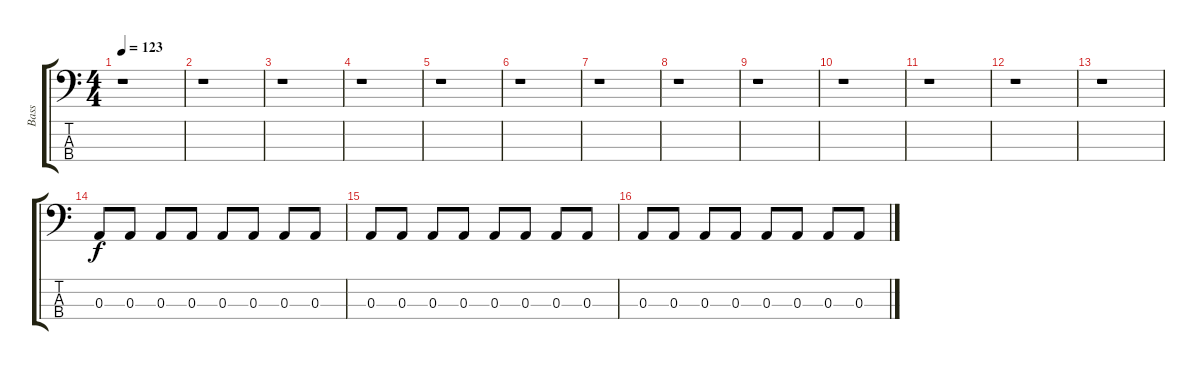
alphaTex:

\track ("Bass" "Bass") {instrument electricbasspick}
\staff {score tabs}
\tuning (G2 D2 A1 E1) {hide}
\ts (4 4)
\tempo 123
\clef f4
\ks c
r.1{dy f instrument electricbasspick} |
r.1 |
r.1 |
r.1 |
r.1 |
r.1 |
r.1 |
r.1 |
r.1 |
r.1 |
r.1 |
r.1 |
r.1 |
0.3.8 0.3.8 0.3.8 0.3.8 0.3.8 0.3.8 0.3.8 0.3.8 |
0.3.8 0.3.8 0.3.8 0.3.8 0.3.8 0.3.8 0.3.8 0.3.8 |
0.3.8 0.3.8 0.3.8 0.3.8 0.3.8 0.3.8 0.3.8 0.3.8
